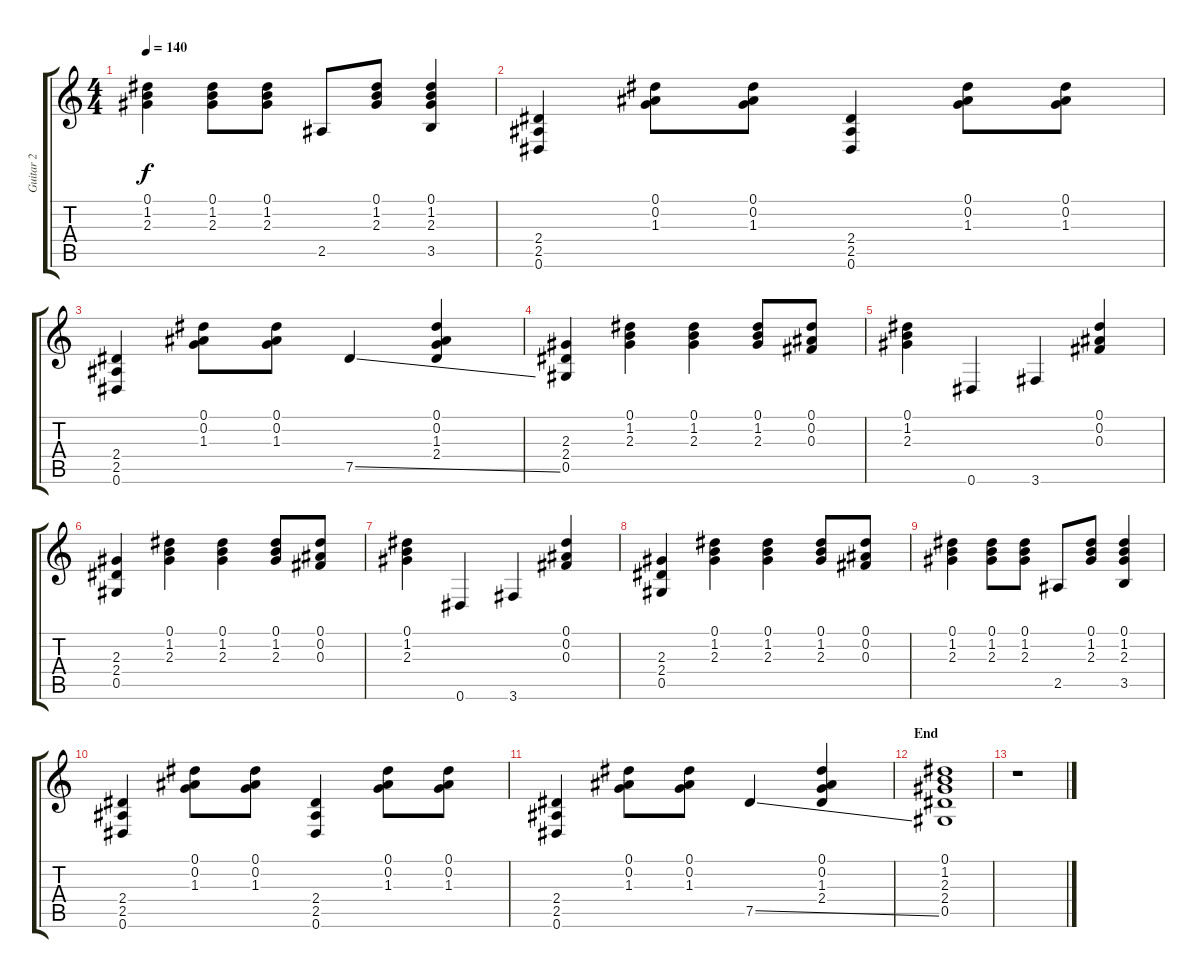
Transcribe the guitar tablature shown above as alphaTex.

\track ("Guitar 2" "Guitar 2") {instrument distortionguitar}
\staff {score tabs}
\tuning (Eb4 Bb3 Gb3 Db3 Ab2 Eb2) {hide}
\ts (4 4)
\tempo 140
\clef g2
\ks c
(0.1 1.2 2.3).4{dy f} (0.1 1.2 2.3).8 (0.1 1.2 2.3).8 2.5.8 (0.1 1.2 2.3).8 (0.1 1.2 2.3 3.5).4 |
(2.4 2.5 0.6).4 (0.1 0.2 1.3).8 (0.1 0.2 1.3).8 (2.4 2.5 0.6).4 (0.1 0.2 1.3).8 (0.1 0.2 1.3).8 |
(2.4 2.5 0.6).4 (0.1 0.2 1.3).8 (0.1 0.2 1.3).8 7.5{ss}.4 (0.1 0.2 1.3 2.4).4 |
(2.3 2.4 0.5).4 (0.1 1.2 2.3).4 (0.1 1.2 2.3).4 (0.1 1.2 2.3).8 (0.1 0.2 0.3).8 |
(0.1 1.2 2.3).4 0.6.4 3.6.4 (0.1 0.2 0.3).4 |
(2.3 2.4 0.5).4 (0.1 1.2 2.3).4 (0.1 1.2 2.3).4 (0.1 1.2 2.3).8 (0.1 0.2 0.3).8 |
(0.1 1.2 2.3).4 0.6.4 3.6.4 (0.1 0.2 0.3).4 |
(2.3 2.4 0.5).4 (0.1 1.2 2.3).4 (0.1 1.2 2.3).4 (0.1 1.2 2.3).8 (0.1 0.2 0.3).8 |
(0.1 1.2 2.3).4 (0.1 1.2 2.3).8 (0.1 1.2 2.3).8 2.5.8 (0.1 1.2 2.3).8 (0.1 1.2 2.3 3.5).4 |
(2.4 2.5 0.6).4 (0.1 0.2 1.3).8 (0.1 0.2 1.3).8 (2.4 2.5 0.6).4 (0.1 0.2 1.3).8 (0.1 0.2 1.3).8 |
(2.4 2.5 0.6).4 (0.1 0.2 1.3).8 (0.1 0.2 1.3).8 7.5{ss}.4 (0.1 0.2 1.3 2.4).4 |
\section ("" "End")
(0.1 1.2 2.3 2.4 0.5).1 |
r.1
